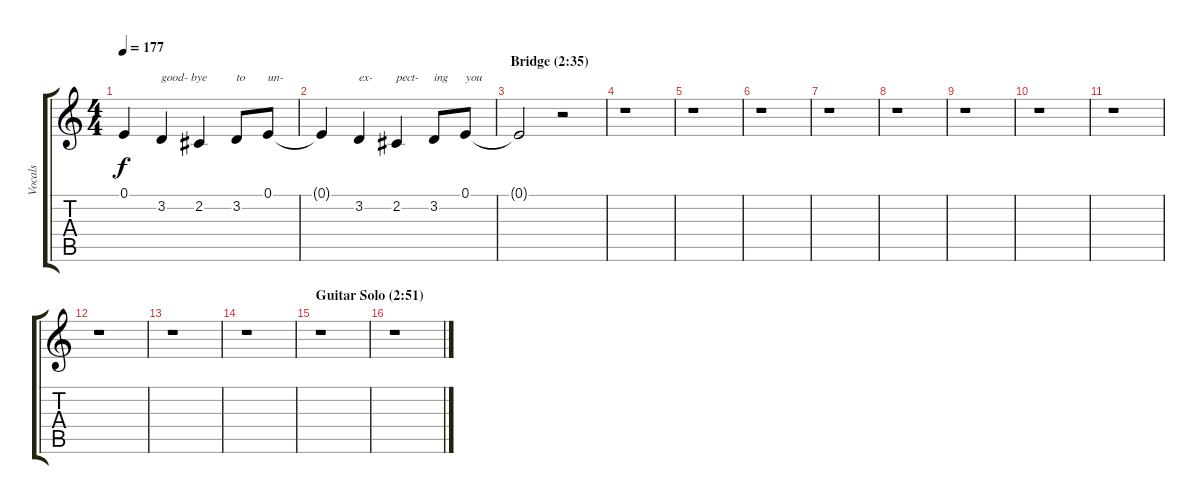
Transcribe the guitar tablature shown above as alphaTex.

\track ("Vocals" "Vocals") {instrument tenorsax}
\staff {score tabs}
\tuning (E4 B3 G3 D3 A2 D2) {hide}
\ts (4 4)
\tempo 177
\clef g2
\ks c
0.1{t}.4{dy f} 3.2.4{txt "good- bye"} 2.2.4 3.2.8{txt "to"} 0.1.8{txt "un-"} |
0.1{t}.4 3.2.4{txt "ex-"} 2.2.4{txt "pect-"} 3.2.8{txt "ing"} 0.1.8{txt "you"} |
\section ("" "Bridge (2:35)")
0.1{t}.2 r.2 |
r.1 |
r.1 |
r.1 |
r.1 |
r.1 |
r.1 |
r.1 |
r.1 |
r.1 |
r.1 |
r.1 |
\section ("" "Guitar Solo (2:51)")
r.1 |
r.1
